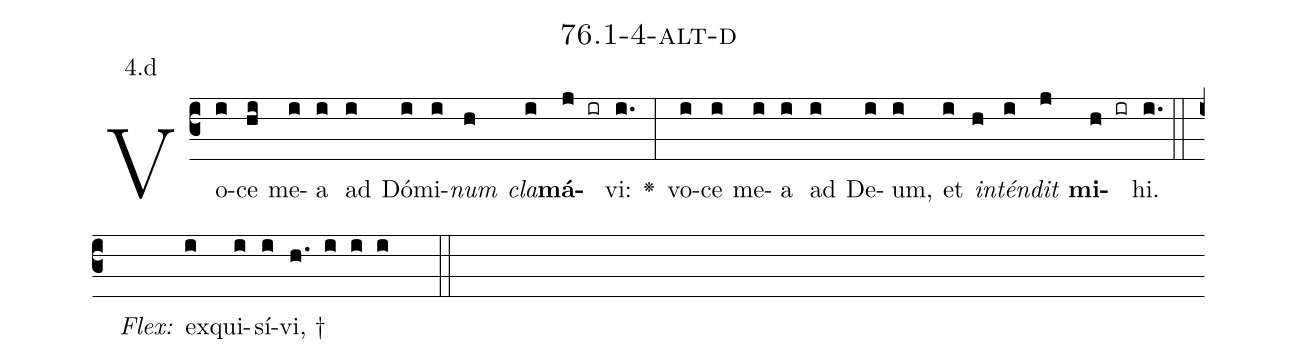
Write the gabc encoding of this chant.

name: 76.1-4-alt-d;
annotation: 4.d;
%%
(c3)Vo(i)ce(hi) me(i)a(i) ad(i) Dó(i)mi(i)<i>num</i>(h) <i>cla</i>(i)<b>má</b>(j ir)vi:(i.) <v>\greheightstar</v>(:) vo(i)ce(i) me(i)a(i) ad(i) De(i)um,(i) et(i) <i>in</i>(h)<i>tén</i>(i)<i>dit</i>(j) <b>mi</b>(h ir)hi.(i.) (::)
<i>Flex:</i>()  ex(i)qui(i)sí(i)vi, †(h. i i i  ::)

%E(i) u(h) o(i) u(j) a(h) e.(i.) (::)
